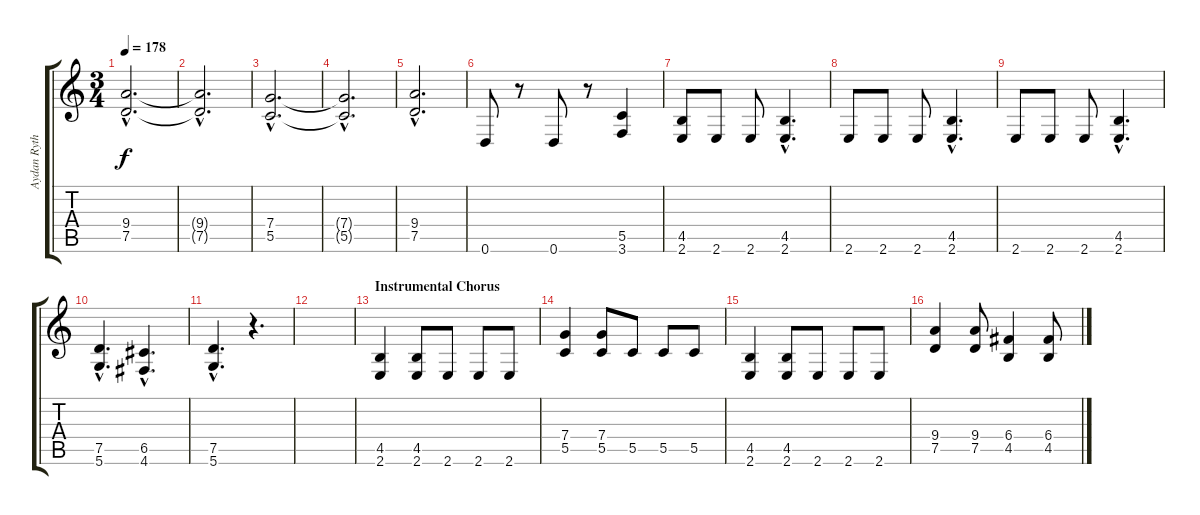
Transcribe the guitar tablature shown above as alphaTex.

\track ("Aydan Rythm" "Aydan Ryth") {instrument distortionguitar}
\staff {score tabs}
\tuning (D4 A3 F3 C3 G2 D2) {hide}
\ts (3 4)
\tempo 178
\clef g2
\ks c
(9.4{hac} 7.5{hac}).2{d dy f} |
(9.4{hac t} 7.5{hac t}).2{d} |
(7.4{hac} 5.5{hac}).2{d} |
(7.4{hac t} 5.5{hac t}).2{d} |
(9.4{hac} 7.5{hac}).2{d} |
0.6.8 r.8 0.6.8 r.8 (5.5 3.6).4 |
(4.5 2.6).8 2.6.8 2.6.8 (4.5{hac} 2.6{hac}).4{d} |
2.6.8 2.6.8 2.6.8 (4.5{hac} 2.6{hac}).4{d} |
2.6.8 2.6.8 2.6.8 (4.5{hac} 2.6{hac}).4{d} |
(7.5{hac} 5.6{hac}).4{d} (6.5{hac} 4.6{hac}).4{d} |
(7.5{hac} 5.6{hac}).4{d} r.4{d} |
|
\section ("" "Instrumental Chorus")
(4.5 2.6).4 (4.5 2.6).8 2.6.8 2.6.8 2.6.8 |
(7.4 5.5).4 (7.4 5.5).8 5.5.8 5.5.8 5.5.8 |
(4.5 2.6).4 (4.5 2.6).8 2.6.8 2.6.8 2.6.8 |
(9.4 7.5).4 (9.4 7.5).8 (6.4 4.5).4 (6.4 4.5).8
